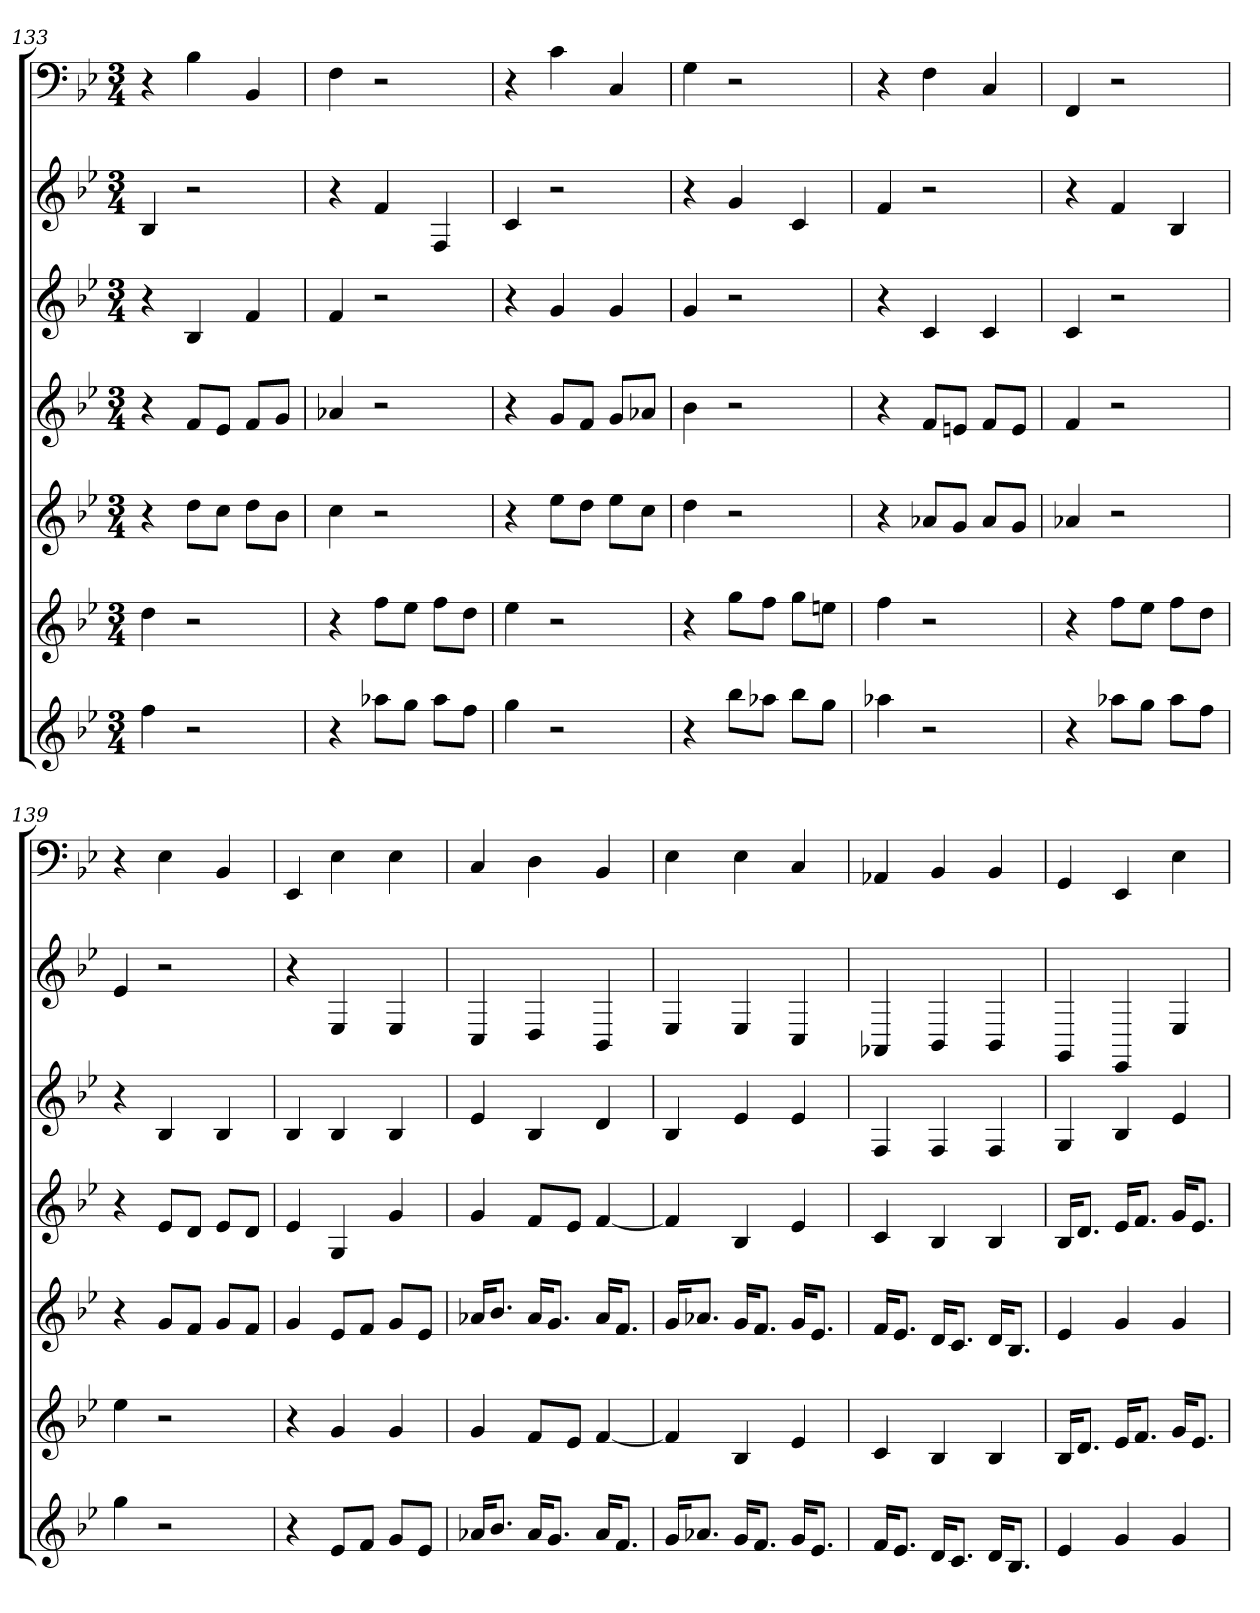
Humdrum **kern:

**kern	**kern	**kern	**kern	**kern	**kern	**kern
*part7	*part6	*part5	*part4	*part3	*part2	*part1
*staff7	*staff6	*staff5	*staff4	*staff3	*staff2	*staff1
*k[b-e-]	*k[b-e-]	*k[b-e-]	*k[b-e-]	*k[b-e-]	*k[b-e-]	*k[b-e-]
*B-:	*B-:	*B-:	*B-:	*B-:	*B-:	*B-:
*M3/4	*M3/4	*M3/4	*M3/4	*M3/4	*M3/4	*M3/4
=133	=133	=133	=133	=133	=133	=133
4ff	4dd	4r	4r	4r	4B-	4r
2r	2r	8ddL	8fL	4B-	2r	4B-
.	.	8ccJ	8e-J	.	.	.
.	.	8ddL	8fL	4f	.	4BB-
.	.	8b-J	8gJ	.	.	.
=134	=134	=134	=134	=134	=134	=134
4r	4r	4cc	4a-X	4f	4r	4F
8aa-XL	8ffL	2r	2r	2r	4f	2r
8ggJ	8ee-J	.	.	.	.	.
8aa-L	8ffL	.	.	.	4F	.
8ffJ	8ddJ	.	.	.	.	.
=135	=135	=135	=135	=135	=135	=135
4gg	4ee-	4r	4r	4r	4c	4r
2r	2r	8ee-L	8gL	4g	2r	4c
.	.	8ddJ	8fJ	.	.	.
.	.	8ee-L	8gL	4g	.	4C
.	.	8ccJ	8a-XJ	.	.	.
=136	=136	=136	=136	=136	=136	=136
4r	4r	4dd	4b-	4g	4r	4G
8bb-L	8ggL	2r	2r	2r	4g	2r
8aa-XJ	8ffJ	.	.	.	.	.
8bb-L	8ggL	.	.	.	4c	.
8ggJ	8eenJ	.	.	.	.	.
=137	=137	=137	=137	=137	=137	=137
4aa-X	4ff	4r	4r	4r	4f	4r
2r	2r	8a-XL	8fL	4c	2r	4F
.	.	8gJ	8enJ	.	.	.
.	.	8a-L	8fL	4c	.	4C
.	.	8gJ	8eJ	.	.	.
=138	=138	=138	=138	=138	=138	=138
4r	4r	4a-X	4f	4c	4r	4FF
8aa-XL	8ffL	2r	2r	2r	4f	2r
8ggJ	8ee-J	.	.	.	.	.
8aa-L	8ffL	.	.	.	4B-	.
8ffJ	8ddJ	.	.	.	.	.
=139	=139	=139	=139	=139	=139	=139
4gg	4ee-	4r	4r	4r	4e-	4r
2r	2r	8gL	8e-L	4B-	2r	4E-
.	.	8fJ	8dJ	.	.	.
.	.	8gL	8e-L	4B-	.	4BB-
.	.	8fJ	8dJ	.	.	.
=140	=140	=140	=140	=140	=140	=140
4r	4r	4g	4e-	4B-	4r	4EE-
8e-L	4g	8e-L	4G	4B-	4E-	4E-
8fJ	.	8fJ	.	.	.	.
8gL	4g	8gL	4g	4B-	4E-	4E-
8e-J	.	8e-J	.	.	.	.
=141	=141	=141	=141	=141	=141	=141
16a-XKL	4g	16a-XKL	4g	4e-	4C	4C
8.b-J	.	8.b-J	.	.	.	.
16a-KL	8fL	16a-KL	8fL	4B-	4D	4D
8.gJ	.	8.gJ	.	.	.	.
.	8e-J	.	8e-J	.	.	.
16a-KL	[4f	16a-KL	[4f	4d	4BB-	4BB-
8.fJ	.	8.fJ	.	.	.	.
=142	=142	=142	=142	=142	=142	=142
16gKL	4f]	16gKL	4f]	4B-	4E-	4E-
8.a-XJ	.	8.a-XJ	.	.	.	.
16gKL	4B-	16gKL	4B-	4e-	4E-	4E-
8.fJ	.	8.fJ	.	.	.	.
16gKL	4e-	16gKL	4e-	4e-	4C	4C
8.e-J	.	8.e-J	.	.	.	.
=143	=143	=143	=143	=143	=143	=143
16fKL	4c	16fKL	4c	4F	4AA-X	4AA-X
8.e-J	.	8.e-J	.	.	.	.
16dKL	4B-	16dKL	4B-	4F	4BB-	4BB-
8.cJ	.	8.cJ	.	.	.	.
16dKL	4B-	16dKL	4B-	4F	4BB-	4BB-
8.B-J	.	8.B-J	.	.	.	.
=144	=144	=144	=144	=144	=144	=144
4e-	16B-KL	4e-	16B-KL	4G	4GG	4GG
.	8.dJ	.	8.dJ	.	.	.
4g	16e-KL	4g	16e-KL	4B-	4EE-	4EE-
.	8.fJ	.	8.fJ	.	.	.
4g	16gKL	4g	16gKL	4e-	4E-	4E-
.	8.e-J	.	8.e-J	.	.	.
=	=	=	=	=	=	=
*-	*-	*-	*-	*-	*-	*-
